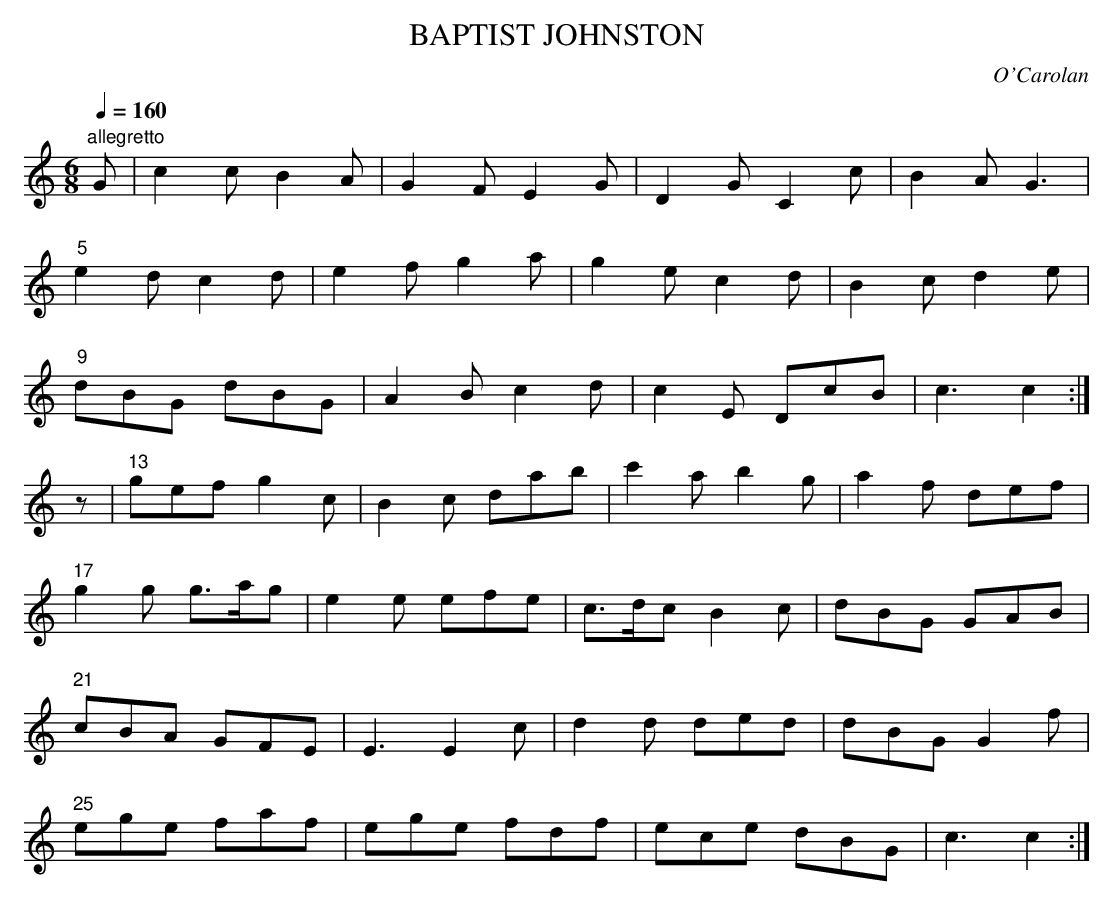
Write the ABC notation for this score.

X:1
T:BAPTIST JOHNSTON
C:O'Carolan
Q:1/4=160
M:6/8
L:1/8
K:C
"allegretto"
G|c2c B2A|G2F E2G|D2G C2c|B2A G3|
"5"e2d c2d|e2f g2a|g2e c2d|B2c d2e|
"9"dBG dBG|A2B c2d|c2E DcB|c3c2:|
z|"13"gef g2c|B2c dab|c'2a b2g|a2f def|
"17"g2g g>ag|e2e efe|c>dc B2c|dBG GAB|
"21"cBA GFE|E3 E2c|d2d ded|dBG G2f|
"25"ege faf|ege fdf|ece dBG|c3 c2:|
